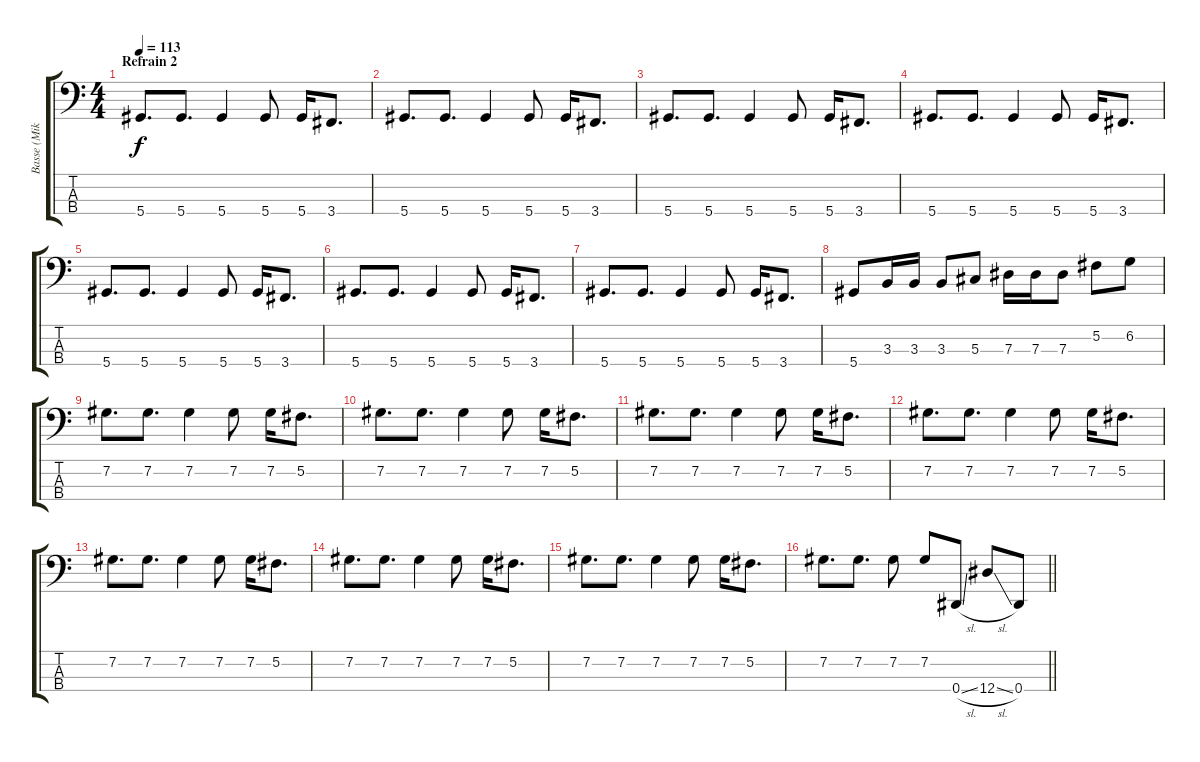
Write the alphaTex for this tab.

\track ("Basse (Mike Starr)" "Basse (Mik") {instrument electricbassfinger}
\staff {score tabs}
\tuning (Gb2 Db2 Ab1 Eb1) {hide}
\ts (4 4)
\section ("" "Refrain 2")
\tempo 113
\clef f4
\ks c
5.4.8{d dy f} 5.4.8{d} 5.4.4 5.4.8 5.4.16 3.4.8{d} |
5.4.8{d} 5.4.8{d} 5.4.4 5.4.8 5.4.16 3.4.8{d} |
5.4.8{d} 5.4.8{d} 5.4.4 5.4.8 5.4.16 3.4.8{d} |
5.4.8{d} 5.4.8{d} 5.4.4 5.4.8 5.4.16 3.4.8{d} |
5.4.8{d} 5.4.8{d} 5.4.4 5.4.8 5.4.16 3.4.8{d} |
5.4.8{d} 5.4.8{d} 5.4.4 5.4.8 5.4.16 3.4.8{d} |
5.4.8{d} 5.4.8{d} 5.4.4 5.4.8 5.4.16 3.4.8{d} |
5.4.8 3.3.16 3.3.16 3.3.8 5.3.8 7.3.16 7.3.16 7.3.8 5.2.8 6.2.8 |
7.2.8{d} 7.2.8{d} 7.2.4 7.2.8 7.2.16 5.2.8{d} |
7.2.8{d} 7.2.8{d} 7.2.4 7.2.8 7.2.16 5.2.8{d} |
7.2.8{d} 7.2.8{d} 7.2.4 7.2.8 7.2.16 5.2.8{d} |
7.2.8{d} 7.2.8{d} 7.2.4 7.2.8 7.2.16 5.2.8{d} |
7.2.8{d} 7.2.8{d} 7.2.4 7.2.8 7.2.16 5.2.8{d} |
7.2.8{d} 7.2.8{d} 7.2.4 7.2.8 7.2.16 5.2.8{d} |
7.2.8{d} 7.2.8{d} 7.2.4 7.2.8 7.2.16 5.2.8{d} |
\barLineRight lightlight
7.2.8{d} 7.2.8{d} 7.2.8 7.2.8 0.4{sl}.8 12.4{sl}.8 0.4.8
